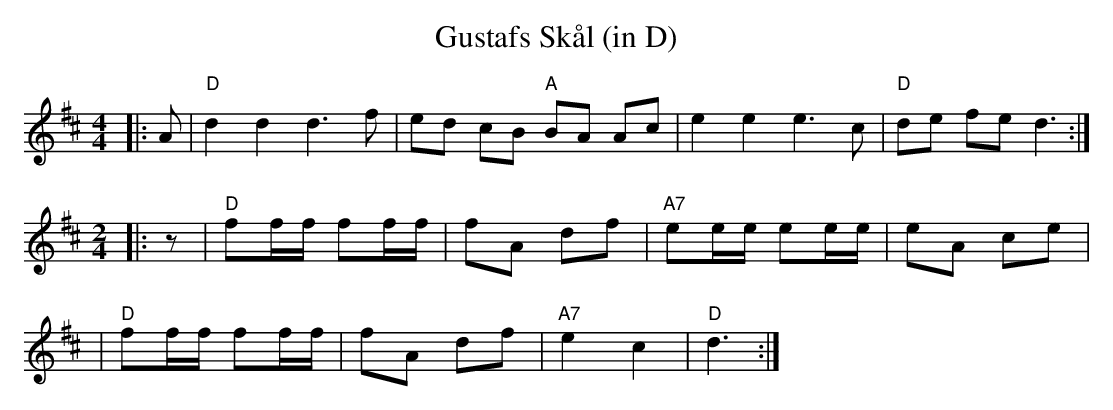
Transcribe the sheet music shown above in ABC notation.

X:1
T: Gustafs Sk\aal (in D)
M: 4/4
K: D
L: 1/8
|: A | "D"d2 d2 d3 f | ed cB "A"BA Ac | e2 e2 e3 c | "D"de fe d3 :|
M:2/4
L: 1/8
|: z | "D"ff/f/ ff/f/ | fA df | "A7"ee/e/ ee/e/ | eA ce |
|      "D"ff/f/ ff/f/ | fA df | "A7"e2 c2 | "D"d3 :|
